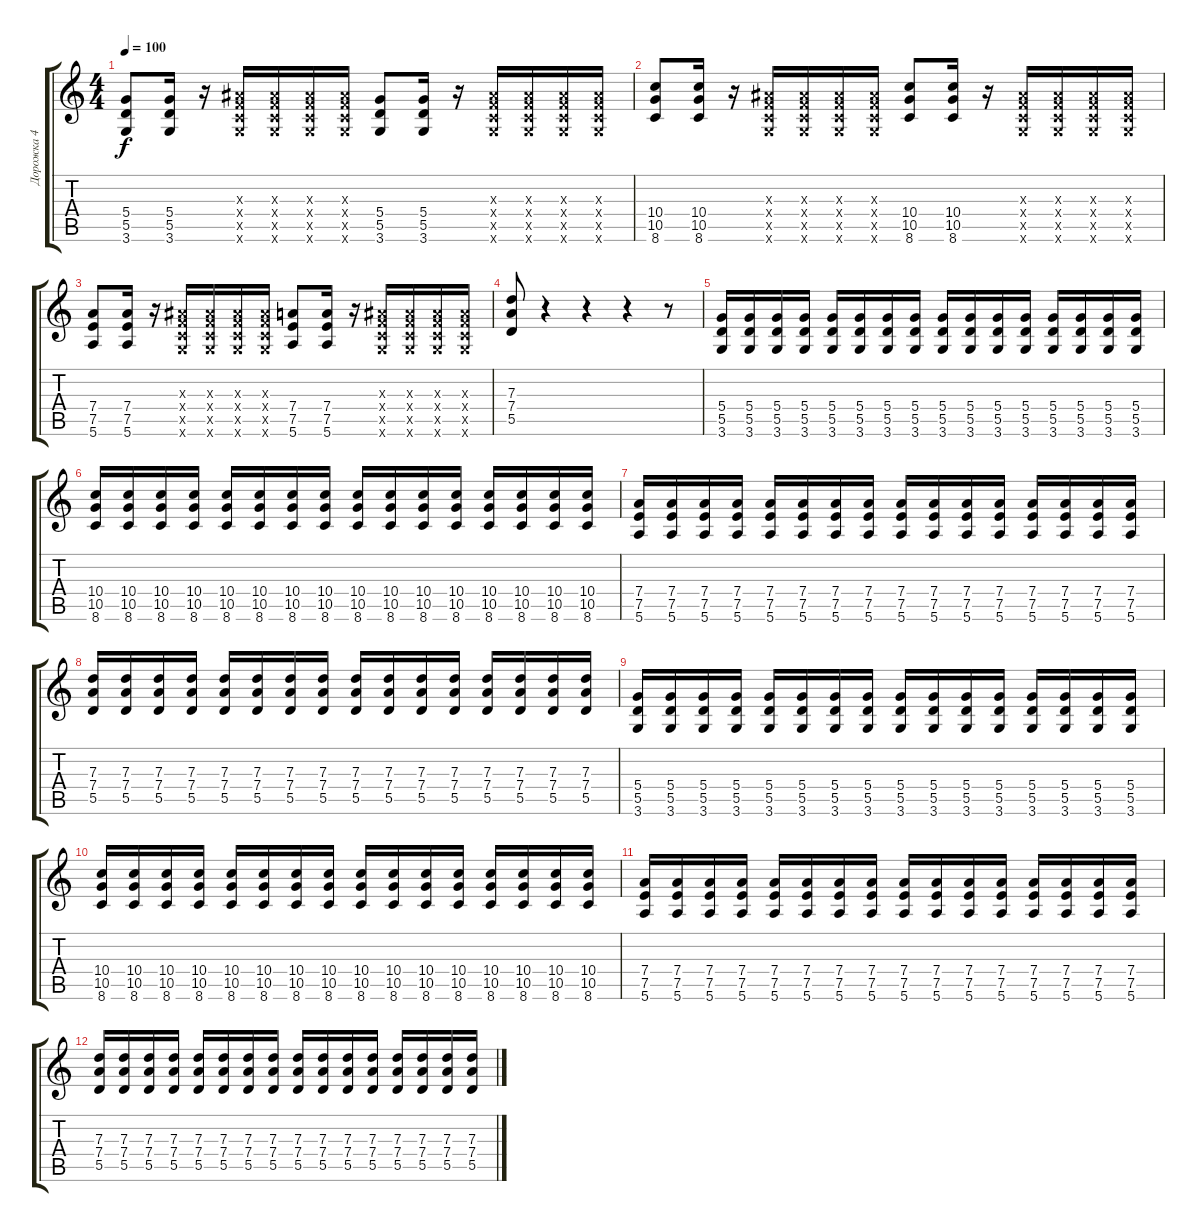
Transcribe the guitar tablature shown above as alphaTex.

\track ("Дорожка 4" "Дорожка 4") {instrument distortionguitar}
\staff {score tabs}
\tuning (E4 B3 G3 D3 A2 E2) {hide}
\ts (4 4)
\tempo 100
\clef g2
\ks c
(5.4 5.5 3.6).8{dy f} (5.4 5.5 3.6).16 r.16 (3.3{x} 3.4{x} 3.5{x} 3.6{x}).16 (3.3{x} 3.4{x} 3.5{x} 3.6{x}).16 (3.3{x} 3.4{x} 3.5{x} 3.6{x}).16 (3.3{x} 3.4{x} 3.5{x} 3.6{x}).16 (5.4 5.5 3.6).8 (5.4 5.5 3.6).16 r.16 (3.3{x} 3.4{x} 3.5{x} 3.6{x}).16 (3.3{x} 3.4{x} 3.5{x} 3.6{x}).16 (3.3{x} 3.4{x} 3.5{x} 3.6{x}).16 (3.3{x} 3.4{x} 3.5{x} 3.6{x}).16 |
(10.4 10.5 8.6).8 (10.4 10.5 8.6).16 r.16 (3.3{x} 3.4{x} 3.5{x} 3.6{x}).16 (3.3{x} 3.4{x} 3.5{x} 3.6{x}).16 (3.3{x} 3.4{x} 3.5{x} 3.6{x}).16 (3.3{x} 3.4{x} 3.5{x} 3.6{x}).16 (10.4 10.5 8.6).8 (10.4 10.5 8.6).16 r.16 (3.3{x} 3.4{x} 3.5{x} 3.6{x}).16 (3.3{x} 3.4{x} 3.5{x} 3.6{x}).16 (3.3{x} 3.4{x} 3.5{x} 3.6{x}).16 (3.3{x} 3.4{x} 3.5{x} 3.6{x}).16 |
(7.4 7.5 5.6).8 (7.4 7.5 5.6).16 r.16 (3.3{x} 3.4{x} 3.5{x} 3.6{x}).16 (3.3{x} 3.4{x} 3.5{x} 3.6{x}).16 (3.3{x} 3.4{x} 3.5{x} 3.6{x}).16 (3.3{x} 3.4{x} 3.5{x} 3.6{x}).16 (7.4 7.5 5.6).8 (7.4 7.5 5.6).16 r.16 (3.3{x} 3.4{x} 3.5{x} 3.6{x}).16 (3.3{x} 3.4{x} 3.5{x} 3.6{x}).16 (3.3{x} 3.4{x} 3.5{x} 3.6{x}).16 (3.3{x} 3.4{x} 3.5{x} 3.6{x}).16 |
(7.3 7.4 5.5).8 r.4 r.4 r.4 r.8 |
(5.4 5.5 3.6).16 (5.4 5.5 3.6).16 (5.4 5.5 3.6).16 (5.4 5.5 3.6).16 (5.4 5.5 3.6).16 (5.4 5.5 3.6).16 (5.4 5.5 3.6).16 (5.4 5.5 3.6).16 (5.4 5.5 3.6).16 (5.4 5.5 3.6).16 (5.4 5.5 3.6).16 (5.4 5.5 3.6).16 (5.4 5.5 3.6).16 (5.4 5.5 3.6).16 (5.4 5.5 3.6).16 (5.4 5.5 3.6).16 |
(10.4 10.5 8.6).16 (10.4 10.5 8.6).16 (10.4 10.5 8.6).16 (10.4 10.5 8.6).16 (10.4 10.5 8.6).16 (10.4 10.5 8.6).16 (10.4 10.5 8.6).16 (10.4 10.5 8.6).16 (10.4 10.5 8.6).16 (10.4 10.5 8.6).16 (10.4 10.5 8.6).16 (10.4 10.5 8.6).16 (10.4 10.5 8.6).16 (10.4 10.5 8.6).16 (10.4 10.5 8.6).16 (10.4 10.5 8.6).16 |
(7.4 7.5 5.6).16 (7.4 7.5 5.6).16 (7.4 7.5 5.6).16 (7.4 7.5 5.6).16 (7.4 7.5 5.6).16 (7.4 7.5 5.6).16 (7.4 7.5 5.6).16 (7.4 7.5 5.6).16 (7.4 7.5 5.6).16 (7.4 7.5 5.6).16 (7.4 7.5 5.6).16 (7.4 7.5 5.6).16 (7.4 7.5 5.6).16 (7.4 7.5 5.6).16 (7.4 7.5 5.6).16 (7.4 7.5 5.6).16 |
(7.3 7.4 5.5).16 (7.3 7.4 5.5).16 (7.3 7.4 5.5).16 (7.3 7.4 5.5).16 (7.3 7.4 5.5).16 (7.3 7.4 5.5).16 (7.3 7.4 5.5).16 (7.3 7.4 5.5).16 (7.3 7.4 5.5).16 (7.3 7.4 5.5).16 (7.3 7.4 5.5).16 (7.3 7.4 5.5).16 (7.3 7.4 5.5).16 (7.3 7.4 5.5).16 (7.3 7.4 5.5).16 (7.3 7.4 5.5).16 |
(5.4 5.5 3.6).16 (5.4 5.5 3.6).16 (5.4 5.5 3.6).16 (5.4 5.5 3.6).16 (5.4 5.5 3.6).16 (5.4 5.5 3.6).16 (5.4 5.5 3.6).16 (5.4 5.5 3.6).16 (5.4 5.5 3.6).16 (5.4 5.5 3.6).16 (5.4 5.5 3.6).16 (5.4 5.5 3.6).16 (5.4 5.5 3.6).16 (5.4 5.5 3.6).16 (5.4 5.5 3.6).16 (5.4 5.5 3.6).16 |
(10.4 10.5 8.6).16 (10.4 10.5 8.6).16 (10.4 10.5 8.6).16 (10.4 10.5 8.6).16 (10.4 10.5 8.6).16 (10.4 10.5 8.6).16 (10.4 10.5 8.6).16 (10.4 10.5 8.6).16 (10.4 10.5 8.6).16 (10.4 10.5 8.6).16 (10.4 10.5 8.6).16 (10.4 10.5 8.6).16 (10.4 10.5 8.6).16 (10.4 10.5 8.6).16 (10.4 10.5 8.6).16 (10.4 10.5 8.6).16 |
(7.4 7.5 5.6).16 (7.4 7.5 5.6).16 (7.4 7.5 5.6).16 (7.4 7.5 5.6).16 (7.4 7.5 5.6).16 (7.4 7.5 5.6).16 (7.4 7.5 5.6).16 (7.4 7.5 5.6).16 (7.4 7.5 5.6).16 (7.4 7.5 5.6).16 (7.4 7.5 5.6).16 (7.4 7.5 5.6).16 (7.4 7.5 5.6).16 (7.4 7.5 5.6).16 (7.4 7.5 5.6).16 (7.4 7.5 5.6).16 |
(7.3 7.4 5.5).16 (7.3 7.4 5.5).16 (7.3 7.4 5.5).16 (7.3 7.4 5.5).16 (7.3 7.4 5.5).16 (7.3 7.4 5.5).16 (7.3 7.4 5.5).16 (7.3 7.4 5.5).16 (7.3 7.4 5.5).16 (7.3 7.4 5.5).16 (7.3 7.4 5.5).16 (7.3 7.4 5.5).16 (7.3 7.4 5.5).16 (7.3 7.4 5.5).16 (7.3 7.4 5.5).16 (7.3 7.4 5.5).16
